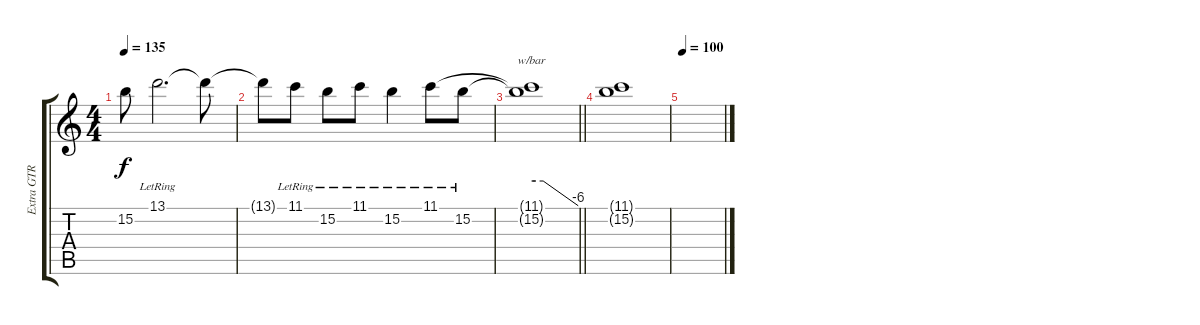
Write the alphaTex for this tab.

\track ("Extra GTR 2" "Extra GTR ") {instrument overdrivenguitar}
\staff {score tabs}
\tuning (Db4 Ab3 E3 B2 Gb2 B1) {hide}
\ts (4 4)
\tempo 135
\clef g2
\ks c
15.2{t}.8{dy f} 13.1{lr}.2{d} 13.1{t}.8 |
13.1{t}.8 11.1{lr}.8 15.2{lr}.8 11.1{lr}.8 15.2{lr}.4 11.1{lr}.8 15.2{lr}.8 |
\barLineRight lightlight
(11.1{t} 15.2{t}).1{tbe (custom default 0 0 5 0 15 0 60 -24)} |
(11.1{t} 15.2{t}).1 |
\tempo 100
